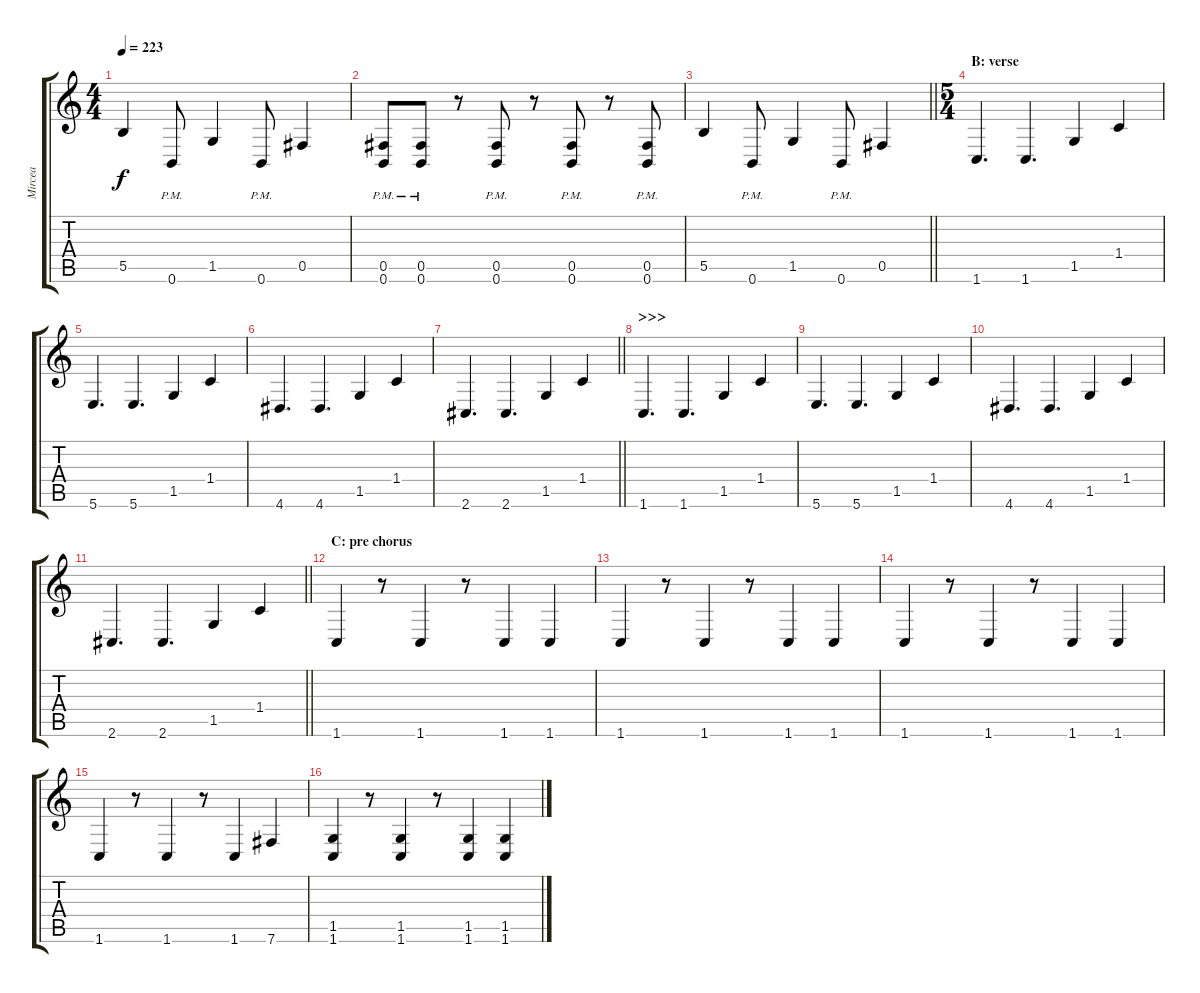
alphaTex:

\track ("Mircea" "Mircea") {instrument distortionguitar}
\staff {score tabs}
\tuning (Db4 Ab3 E3 B2 Gb2 B1) {hide}
\ts (4 4)
\tempo 223
\clef g2
\ks c
5.5.4{dy f} 0.6{pm}.8 1.5.4 0.6{pm}.8 0.5.4 |
(0.5{pm} 0.6{pm}).8 (0.5{pm} 0.6{pm}).8 r.8 (0.5{pm} 0.6{pm}).8 r.8 (0.5{pm} 0.6{pm}).8 r.8 (0.5{pm} 0.6{pm}).8 |
\barLineRight lightlight
5.5.4 0.6{pm}.8 1.5.4 0.6{pm}.8 0.5.4 |
\ts (5 4)
\section ("" "B: verse")
1.6.4{d instrument distortionguitar} 1.6.4{d} 1.5.4 1.4.4 |
5.6.4{d} 5.6.4{d} 1.5.4 1.4.4 |
4.6.4{d} 4.6.4{d} 1.5.4 1.4.4 |
\barLineRight lightlight
2.6.4{d} 2.6.4{d} 1.5.4 1.4.4 |
\section ("" ">>>")
1.6.4{d instrument distortionguitar} 1.6.4{d} 1.5.4 1.4.4 |
5.6.4{d} 5.6.4{d} 1.5.4 1.4.4 |
4.6.4{d} 4.6.4{d} 1.5.4 1.4.4 |
\barLineRight lightlight
2.6.4{d} 2.6.4{d} 1.5.4 1.4.4 |
\section ("" "C: pre chorus")
1.6.4 r.8 1.6.4 r.8 1.6.4 1.6.4 |
1.6.4 r.8 1.6.4 r.8 1.6.4 1.6.4 |
1.6.4 r.8 1.6.4 r.8 1.6.4 1.6.4 |
1.6.4 r.8 1.6.4 r.8 1.6.4 7.6.4 |
(1.5 1.6).4 r.8 (1.5 1.6).4 r.8 (1.5 1.6).4 (1.5 1.6).4
